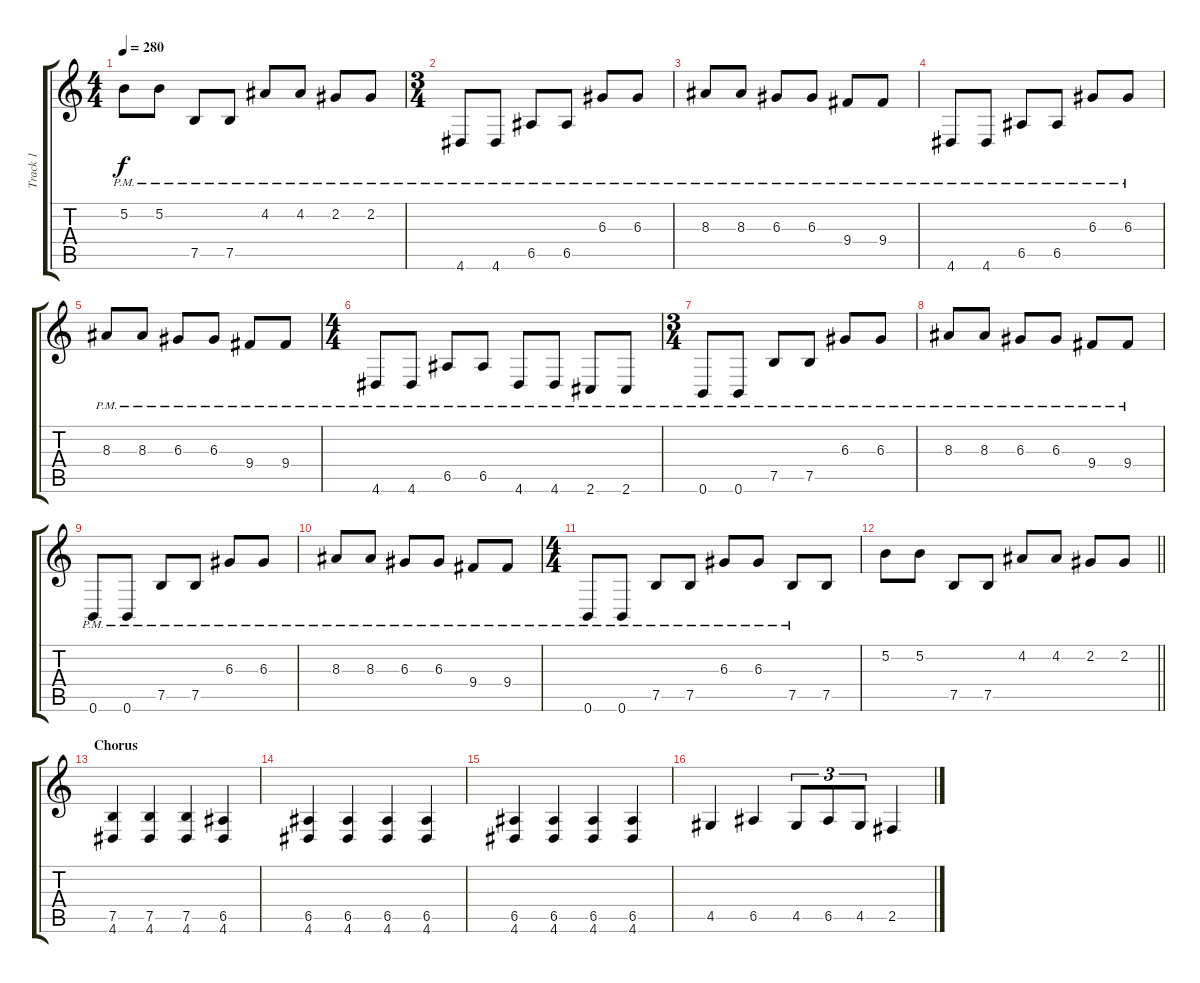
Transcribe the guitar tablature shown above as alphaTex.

\track ("Track 1" "Track 1") {instrument distortionguitar}
\staff {score tabs}
\tuning (B3 Gb3 D3 A2 E2 B1) {hide}
\ts (4 4)
\tempo 280
\clef g2
\ks c
5.2{pm}.8{dy f} 5.2{pm}.8 7.5{pm}.8 7.5{pm}.8 4.2{pm}.8 4.2{pm}.8 2.2{pm}.8 2.2{pm}.8 |
\ts (3 4)
4.6{pm}.8 4.6{pm}.8 6.5{pm}.8 6.5{pm}.8 6.3{pm}.8 6.3{pm}.8 |
8.3{pm}.8 8.3{pm}.8 6.3{pm}.8 6.3{pm}.8 9.4{pm}.8 9.4{pm}.8 |
4.6{pm}.8 4.6{pm}.8 6.5{pm}.8 6.5{pm}.8 6.3{pm}.8 6.3{pm}.8 |
8.3{pm}.8 8.3{pm}.8 6.3{pm}.8 6.3{pm}.8 9.4{pm}.8 9.4{pm}.8 |
\ts (4 4)
4.6{pm}.8 4.6{pm}.8 6.5{pm}.8 6.5{pm}.8 4.6{pm}.8 4.6{pm}.8 2.6{pm}.8 2.6{pm}.8 |
\ts (3 4)
0.6{pm}.8 0.6{pm}.8 7.5{pm}.8 7.5{pm}.8 6.3{pm}.8 6.3{pm}.8 |
8.3{pm}.8 8.3{pm}.8 6.3{pm}.8 6.3{pm}.8 9.4{pm}.8 9.4{pm}.8 |
0.6{pm}.8 0.6{pm}.8 7.5{pm}.8 7.5{pm}.8 6.3{pm}.8 6.3{pm}.8 |
8.3{pm}.8 8.3{pm}.8 6.3{pm}.8 6.3{pm}.8 9.4{pm}.8 9.4{pm}.8 |
\ts (4 4)
0.6{pm}.8 0.6{pm}.8 7.5{pm}.8 7.5{pm}.8 6.3{pm}.8 6.3{pm}.8 7.5{pm}.8 7.5.8 |
\barLineRight lightlight
5.2.8 5.2.8 7.5.8 7.5.8 4.2.8 4.2.8 2.2.8 2.2.8 |
\section ("" "Chorus")
(7.5 4.6).4 (7.5 4.6).4 (7.5 4.6).4 (6.5 4.6).4 |
(6.5 4.6).4 (6.5 4.6).4 (6.5 4.6).4 (6.5 4.6).4 |
(6.5 4.6).4 (6.5 4.6).4 (6.5 4.6).4 (6.5 4.6).4 |
4.5.4 6.5.4 4.5.8{tu (3 2)} 6.5.8{tu (3 2)} 4.5.8{tu (3 2)} 2.5.4
